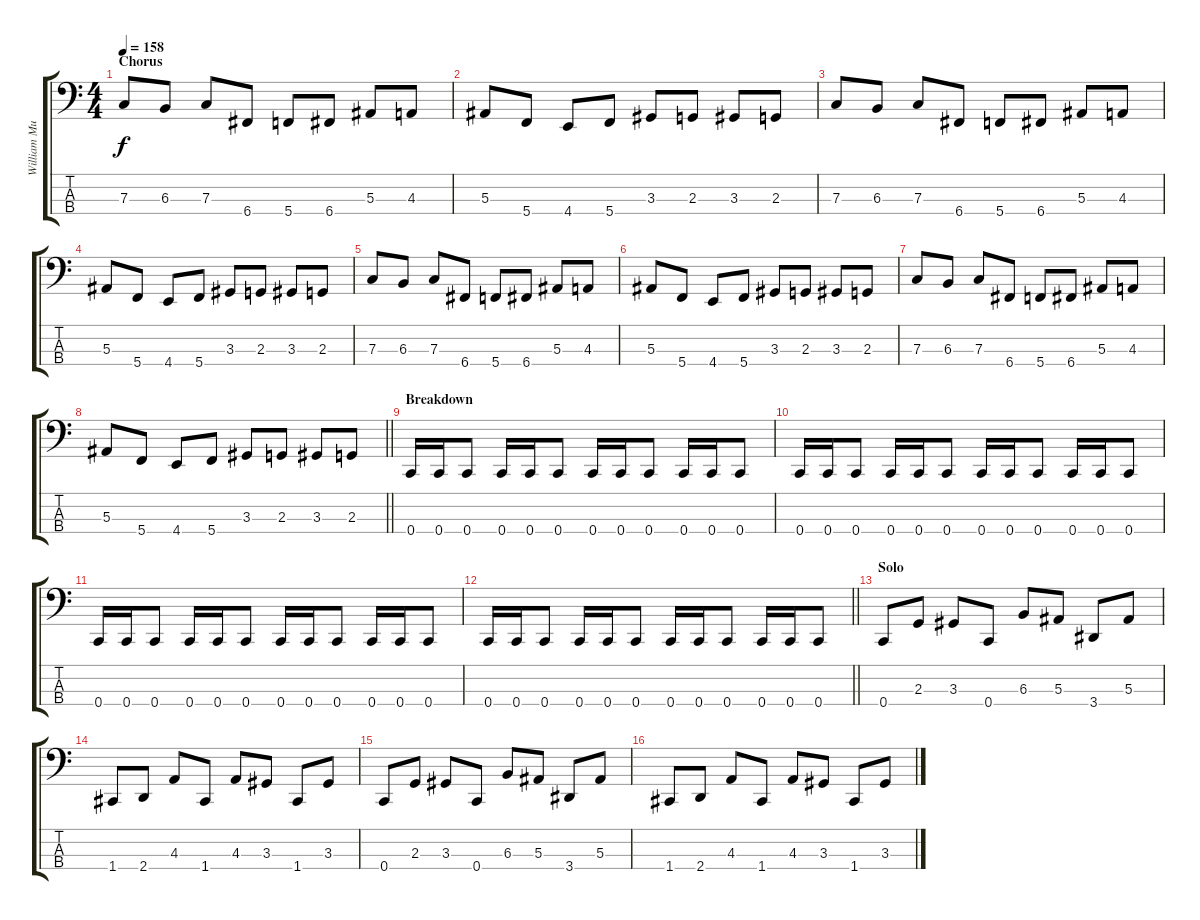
\track ("William Murderface (Bass Guitar)" "William Mu") {instrument electricbassfinger}
\staff {score tabs}
\tuning (Eb2 Bb1 F1 C1) {hide}
\ts (4 4)
\section ("" "Chorus")
\tempo 158
\clef f4
\ks c
7.3.8{dy f} 6.3.8 7.3.8 6.4.8 5.4.8 6.4.8 5.3.8 4.3.8 |
5.3.8 5.4.8 4.4.8 5.4.8 3.3.8 2.3.8 3.3.8 2.3.8 |
7.3.8 6.3.8 7.3.8 6.4.8 5.4.8 6.4.8 5.3.8 4.3.8 |
5.3.8 5.4.8 4.4.8 5.4.8 3.3.8 2.3.8 3.3.8 2.3.8 |
7.3.8 6.3.8 7.3.8 6.4.8 5.4.8 6.4.8 5.3.8 4.3.8 |
5.3.8 5.4.8 4.4.8 5.4.8 3.3.8 2.3.8 3.3.8 2.3.8 |
7.3.8 6.3.8 7.3.8 6.4.8 5.4.8 6.4.8 5.3.8 4.3.8 |
\barLineRight lightlight
5.3.8 5.4.8 4.4.8 5.4.8 3.3.8 2.3.8 3.3.8 2.3.8 |
\section ("" "Breakdown")
0.4.16 0.4.16 0.4.8 0.4.16 0.4.16 0.4.8 0.4.16 0.4.16 0.4.8 0.4.16 0.4.16 0.4.8 |
0.4.16 0.4.16 0.4.8 0.4.16 0.4.16 0.4.8 0.4.16 0.4.16 0.4.8 0.4.16 0.4.16 0.4.8 |
0.4.16 0.4.16 0.4.8 0.4.16 0.4.16 0.4.8 0.4.16 0.4.16 0.4.8 0.4.16 0.4.16 0.4.8 |
\barLineRight lightlight
0.4.16 0.4.16 0.4.8 0.4.16 0.4.16 0.4.8 0.4.16 0.4.16 0.4.8 0.4.16 0.4.16 0.4.8 |
\section ("" "Solo")
0.4.8 2.3.8 3.3.8 0.4.8 6.3.8 5.3.8 3.4.8 5.3.8 |
1.4.8 2.4.8 4.3.8 1.4.8 4.3.8 3.3.8 1.4.8 3.3.8 |
0.4.8 2.3.8 3.3.8 0.4.8 6.3.8 5.3.8 3.4.8 5.3.8 |
1.4.8 2.4.8 4.3.8 1.4.8 4.3.8 3.3.8 1.4.8 3.3.8
